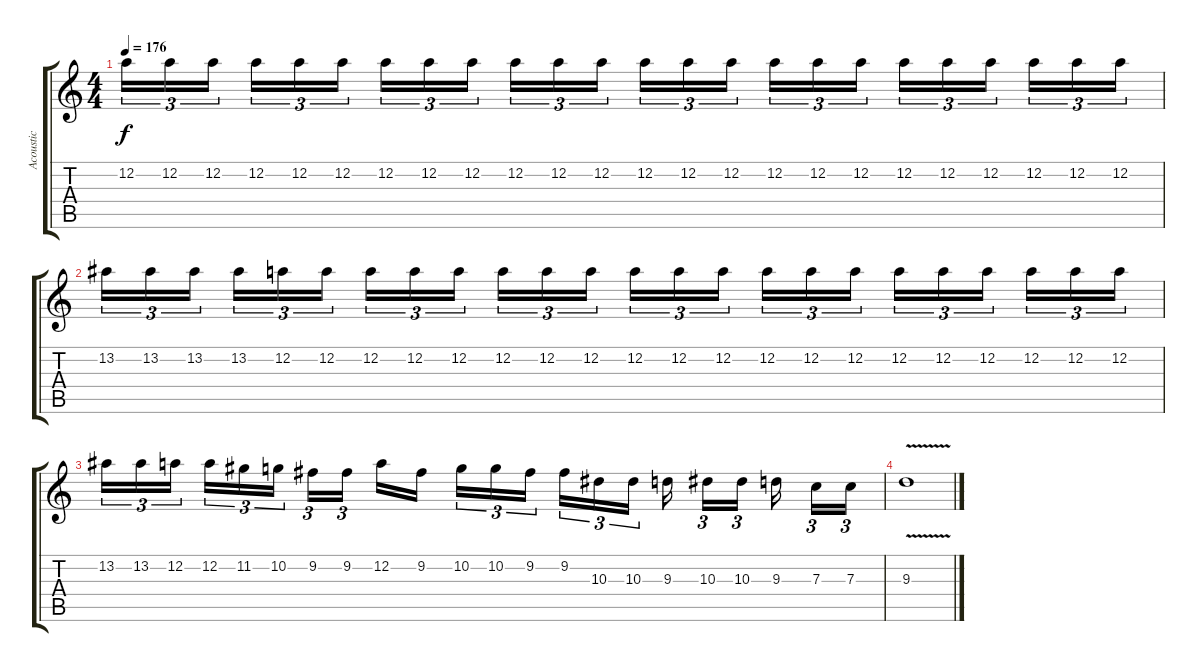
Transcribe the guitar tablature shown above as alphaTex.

\track ("Acoustic" "Acoustic") {instrument acousticguitarsteel}
\staff {score tabs}
\tuning (D4 A3 F3 C3 G2 D2) {hide}
\ts (4 4)
\tempo 176
\clef g2
\ks c
12.2.16{tu (3 2) dy f volume 1} 12.2.16{tu (3 2)} 12.2.16{tu (3 2)} 12.2.16{tu (3 2)} 12.2.16{tu (3 2)} 12.2.16{tu (3 2)} 12.2.16{tu (3 2)} 12.2.16{tu (3 2)} 12.2.16{tu (3 2)} 12.2.16{tu (3 2)} 12.2.16{tu (3 2)} 12.2.16{tu (3 2)} 12.2.16{tu (3 2)} 12.2.16{tu (3 2)} 12.2.16{tu (3 2)} 12.2.16{tu (3 2)} 12.2.16{tu (3 2)} 12.2.16{tu (3 2)} 12.2.16{tu (3 2)} 12.2.16{tu (3 2)} 12.2.16{tu (3 2)} 12.2.16{tu (3 2)} 12.2.16{tu (3 2)} 12.2.16{tu (3 2)} |
13.2.16{tu (3 2)} 13.2.16{tu (3 2)} 13.2.16{tu (3 2)} 13.2.16{tu (3 2)} 12.2.16{tu (3 2)} 12.2.16{tu (3 2)} 12.2.16{tu (3 2)} 12.2.16{tu (3 2)} 12.2.16{tu (3 2)} 12.2.16{tu (3 2)} 12.2.16{tu (3 2)} 12.2.16{tu (3 2)} 12.2.16{tu (3 2)} 12.2.16{tu (3 2)} 12.2.16{tu (3 2)} 12.2.16{tu (3 2)} 12.2.16{tu (3 2)} 12.2.16{tu (3 2)} 12.2.16{tu (3 2)} 12.2.16{tu (3 2)} 12.2.16{tu (3 2)} 12.2.16{tu (3 2)} 12.2.16{tu (3 2)} 12.2.16{tu (3 2)} |
13.2.16{tu (3 2)} 13.2.16{tu (3 2)} 12.2.16{tu (3 2)} 12.2.16{tu (3 2)} 11.2.16{tu (3 2)} 10.2.16{tu (3 2)} 9.2.16{tu (3 2)} 9.2.16{tu (3 2)} 12.2.16 9.2.16 10.2.16{tu (3 2)} 10.2.16{tu (3 2)} 9.2.16{tu (3 2)} 9.2.16{tu (3 2)} 10.3.16{tu (3 2)} 10.3.16{tu (3 2)} 9.3.16 10.3.16{tu (3 2)} 10.3.16{tu (3 2)} 9.3.16 7.3.16{tu (3 2)} 7.3.16{tu (3 2)} |
9.3{v}.1
